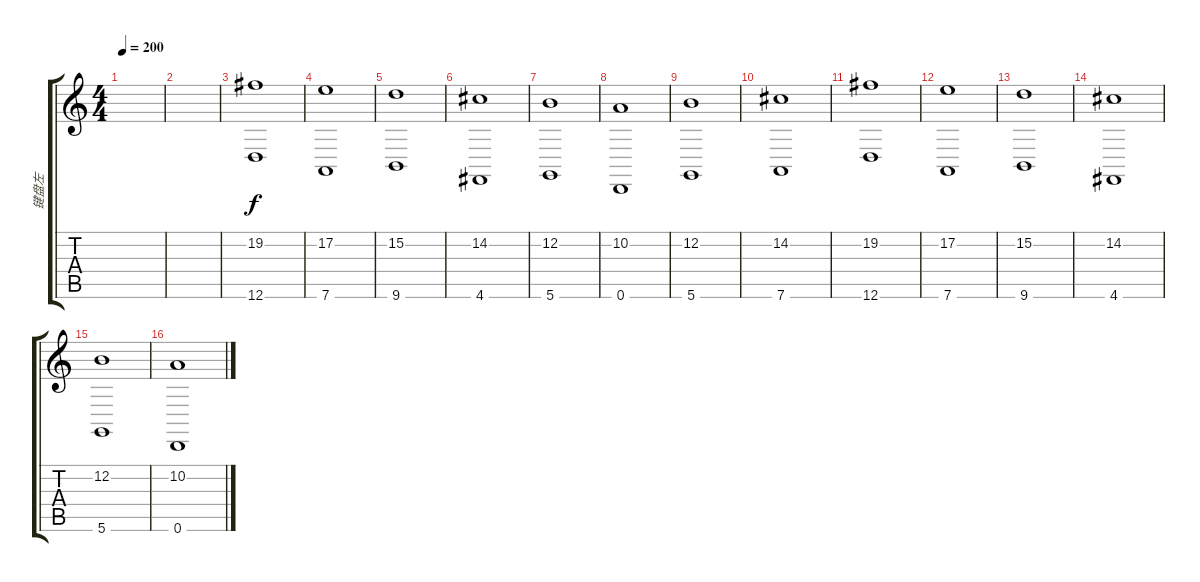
\track ("键盘左" "键盘左") {instrument stringensemble2}
\staff {score tabs}
\tuning (E4 B3 G3 D3 A2 D2) {hide}
\ts (4 4)
\tempo 200
\clef g2
\ks c
|
|
(19.2 12.6).1{volume 11} |
(17.2 7.6).1 |
(15.2 9.6).1 |
(14.2 4.6).1 |
(12.2 5.6).1 |
(10.2 0.6).1 |
(12.2 5.6).1 |
(14.2 7.6).1 |
(19.2 12.6).1 |
(17.2 7.6).1 |
(15.2 9.6).1 |
(14.2 4.6).1 |
(12.2 5.6).1 |
(10.2 0.6).1
